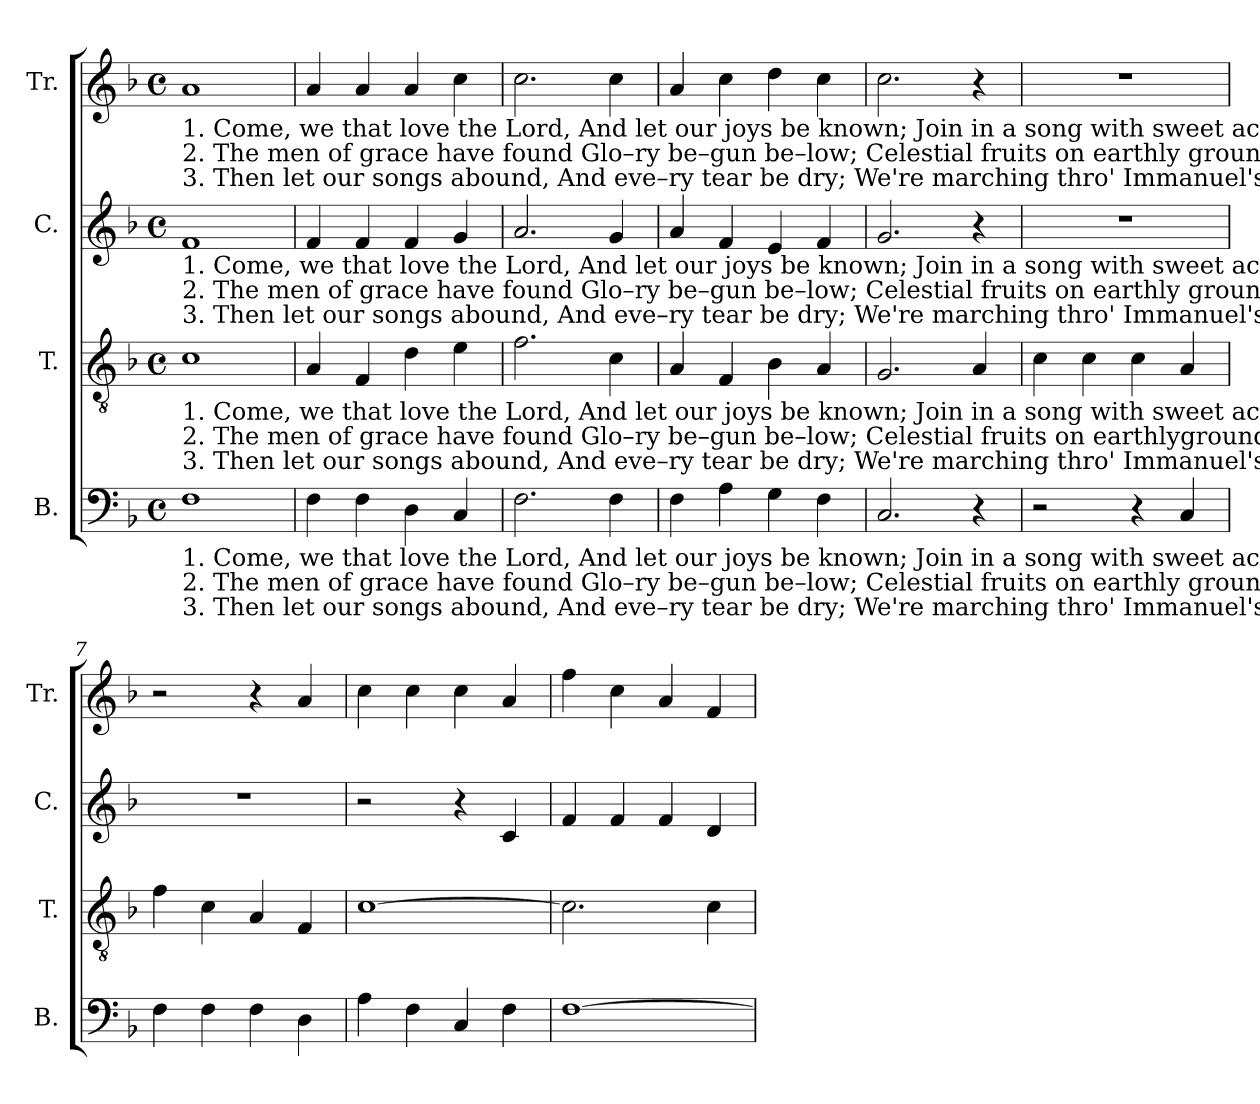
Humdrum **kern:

**kern	**kern	**kern	**kern
*part4	*part3	*part2	*part1
*staff4	*staff3	*staff2	*staff1
*I"B.	*I"T.	*I"C.	*I"Tr.
*I'B.	*I'T.	*I'C.	*I'Tr.
*clefF4	*clefGv2	*clefG2	*clefG2
*k[b-]	*k[b-]	*k[b-]	*k[b-]
*M4/4	*M4/4	*M4/4	*M4/4
*met(c)	*met(c)	*met(c)	*met(c)
*MM150	*MM150	*MM150	*MM150
=1	=1	=1	=1
!	!	!	!LO:TX:b:t=1. Come, we that love the Lord,  And let our joys be known;                                                Join in a song with sweet accord,  And  thus  _______
!	!	!	!LO:TX:b:t=2. The men of grace have found  Glo–ry  be–gun  be–low;                                                 Celestial  fruits on earthly ground   From faith  _______
!	!	!	!LO:TX:b:t=3. Then  let  our songs  abound,  And  eve–ry tear be dry;                                               We're marching thro' Immanuel's ground  To  fai    –
!	!	!LO:TX:b:t=1. Come, we that love the Lord,  And let our joys be known;                                                                             Join in a song with sweet accord, And	!
!	!	!LO:TX:b:t=2. The men of grace have found   Glo–ry  be–gun  be–low;                                                                               Celestial  fruits on earthly ground  From	!
!	!	!LO:TX:b:t=3. Then  let   our  songs  abound,  And  eve–ry tear be  dry;                                                                  We're marching thro' Immanuel's ground  To	!
!	!LO:TX:b:t=1. Come, we that love the Lord, And let our joys be known;  Join in a song with sweet accord,  And thus  _______________   surround the throne.                       Join  in  a  song  with  sweet         ac –	!	!
!	!LO:TX:b:t=2. The men of grace have found   Glo–ry  be–gun  be–low;   Celestial fruits on earthlyground  From faith  _______________  and  hope may grow.                       Ce–les–tial fruits on  earth    –    ly	!	!
!	!LO:TX:b:t=3. Then  let  our songs  abound,  And eve–ry tear be  dry;  We're marching thro' Immanuel's ground  To fai     –        –      rer worlds on  high.                     We're marching thro' Im – ma   –  nuel's	!	!
!LO:TX:b:t=1. Come, we that love the Lord,  And let our joys be known;                      Join in a song with sweet accord,  And thus  __________________      sur –	!	!	!
!LO:TX:b:t=2. The men of grace have found   Glo–ry  be–gun  be–low;                         Celestial fruits on earthly ground  From faith  _________________     and	!	!	!
!LO:TX:b:t=3. Then  let   our  songs  abound,  And  eve–ry tear be  dry;               We're marching thro' Immanuel's ground To  fai      –           –         –    rer	!	!	!
1F	1c	1f	1a
=2	=2	=2	=2
4F\	4A/	4f/	4a/
4F\	4F/	4f/	4a/
4D\	4d\	4f/	4a/
4C/	4e\	4g/	4cc\
=3	=3	=3	=3
2.F\	2.f\	2.a/	2.cc\
4F\	4c\	4g/	4cc\
=4	=4	=4	=4
4F\	4A/	4a/	4a/
4A\	4F/	4f/	4cc\
4G\	4B-\	4e/	4dd\
4F\	4A/	4f/	4cc\
=5	=5	=5	=5
2.C/	2.G/	2.g/	2.cc\
4r	4A/	4r	4r
=6	=6	=6	=6
2r	4c\	1r	1r
.	4c\	.	.
4r	4c\	.	.
4C/	4A/	.	.
=7	=7	=7	=7
4F\	4f\	1r	2r
4F\	4c\	.	.
4F\	4A/	.	4r
4D\	4F/	.	4a/
=8	=8	=8	=8
4A\	[1c	2r	4cc\
4F\	.	.	4cc\
4C/	.	4r	4cc\
4F\	.	4c/	4a/
=9	=9	=9	=9
[1F	2.c\]	4f/	4ff\
.	.	4f/	4cc\
.	.	4f/	4a/
.	4c\	4d/	4f/
=	=	=	=
*-	*-	*-	*-
